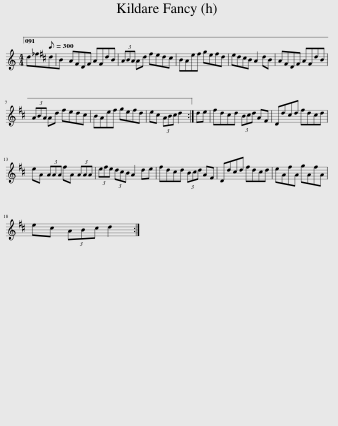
X:1
L:1/8
M:4/4
I:linebreak $
K:C
V:1 treble
V:1
 d_f[Q:1/8=300]dB | A^FDF AFdB | (3ABA Ad ^fed^c | BAe^f gefd | ed^cB A2 dB | %5
 A^FDF AFdB |$ (3ABA Ad ^fed^c | BAe^f gefd | e^c (3ABc d2 :| de | %10
 ^fd^cd (3Bcd A^F | Dd^cd ^fdcd |$ eA (3AAA ^fA (3AAA | (3e^fe (3d^cB A2 de | ^fd^cd (3Bcd A^F | %15
 Dd^cd ^fdcd | eA^fA gAfA |$ e^c (3ABc d2 :| %18
